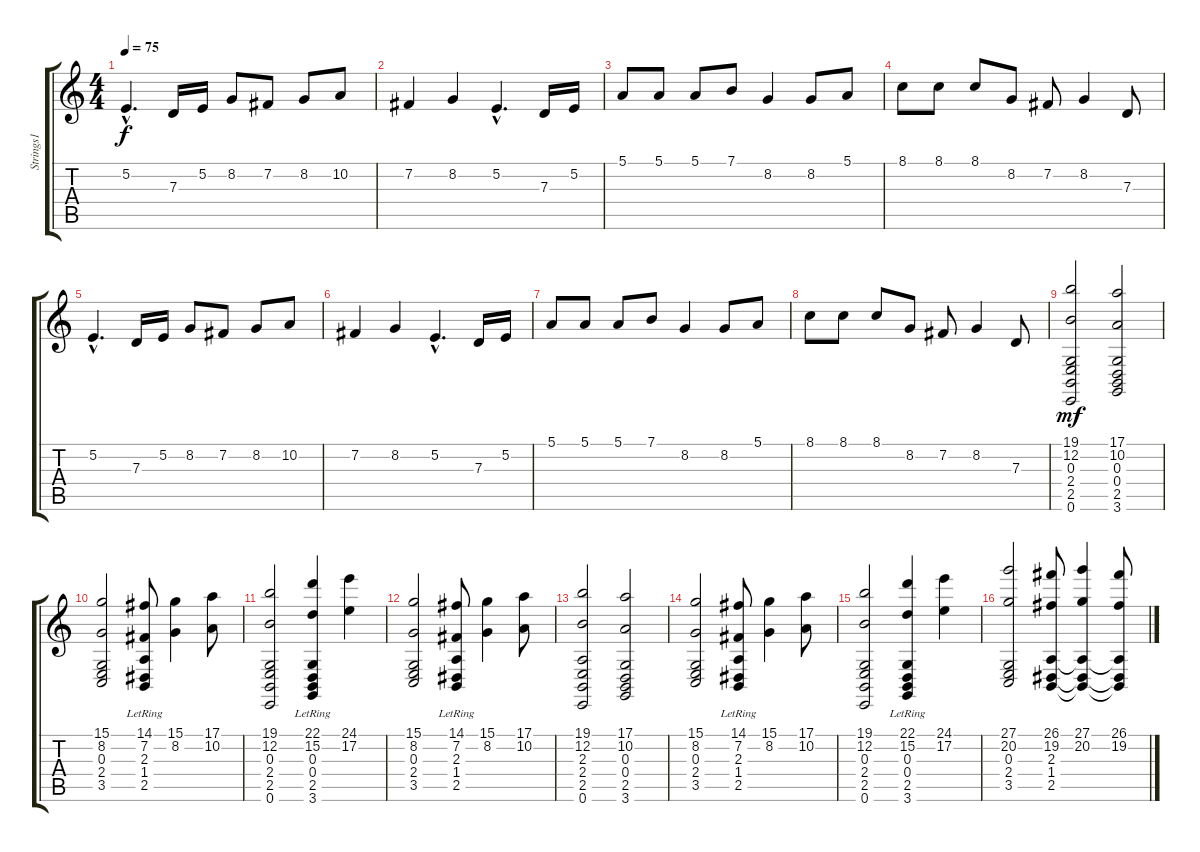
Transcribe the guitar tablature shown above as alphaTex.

\track ("Strings1" "Strings1") {instrument stringensemble1}
\staff {score tabs}
\tuning (E4 B3 G3 D3 A2 E2) {hide}
\ts (4 4)
\tempo 75
\clef g2
\ks c
5.2{hac}.4{d dy f} 7.3.16 5.2.16 8.2.8 7.2.8 8.2.8 10.2.8 |
7.2.4 8.2.4 5.2{hac}.4{d} 7.3.16 5.2.16 |
5.1.8 5.1.8 5.1.8 7.1.8 8.2.4 8.2.8 5.1.8 |
8.1.8 8.1.8 8.1.8 8.2.8 7.2.8 8.2.4 7.3.8 |
5.2{hac}.4{d} 7.3.16 5.2.16 8.2.8 7.2.8 8.2.8 10.2.8 |
7.2.4 8.2.4 5.2{hac}.4{d} 7.3.16 5.2.16 |
5.1.8 5.1.8 5.1.8 7.1.8 8.2.4 8.2.8 5.1.8 |
8.1.8 8.1.8 8.1.8 8.2.8 7.2.8 8.2.4 7.3.8 |
(19.1 12.2 0.3 2.4 2.5 0.6).2{dy mf volume 5} (17.1 10.2 0.3 0.4 2.5 3.6).2 |
(15.1 8.2 0.3 2.4 3.5).2 (14.1 7.2 2.3{lr} 1.4{lr} 2.5{lr}).8 (15.1 8.2).4 (17.1 10.2).8 |
(19.1 12.2 0.3 2.4 2.5 0.6).2 (22.1 15.2 0.3{lr} 0.4{lr} 2.5{lr} 3.6{lr}).4 (24.1 17.2).4 |
(15.1 8.2 0.3 2.4 3.5).2 (14.1 7.2 2.3{lr} 1.4{lr} 2.5{lr}).8 (15.1 8.2).4 (17.1 10.2).8 |
(19.1 12.2 2.3 2.4 2.5 0.6).2 (17.1 10.2 0.3 0.4 2.5 3.6).2 |
(15.1 8.2 0.3 2.4 3.5).2 (14.1 7.2 2.3{lr} 1.4{lr} 2.5{lr}).8 (15.1 8.2).4 (17.1 10.2).8 |
(19.1 12.2 0.3 2.4 2.5 0.6).2 (22.1 15.2 0.3{lr} 0.4{lr} 2.5{lr} 3.6{lr}).4 (24.1 17.2).4 |
(27.1 20.2 0.3 2.4 3.5).2 (26.1 19.2 2.3 1.4 2.5).8 (27.1 20.2 2.3{t} 1.4{t} 2.5{t}).4 (26.1 19.2 2.3{t} 1.4{t} 2.5{t}).8
